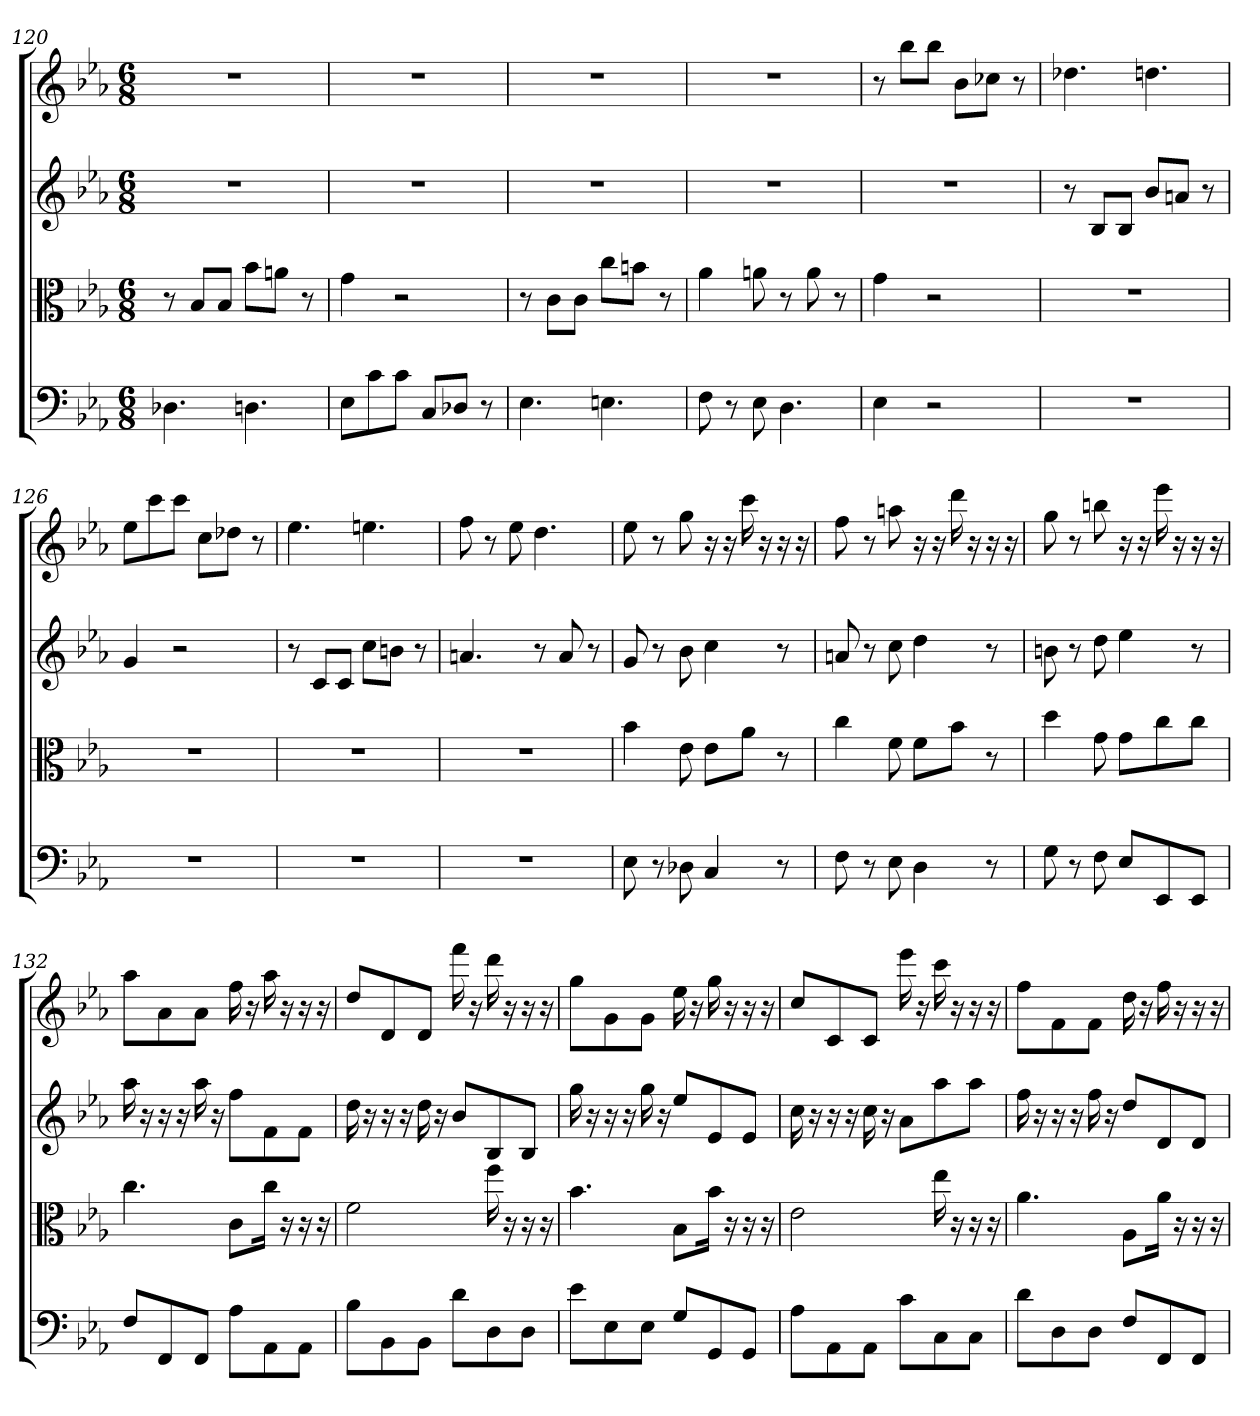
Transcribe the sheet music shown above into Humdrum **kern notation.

**kern	**kern	**kern	**kern
*part4	*part3	*part2	*part1
*staff4	*staff3	*staff2	*staff1
*clefF4	*clefC3	*clefG2	*clefG2
*k[b-e-a-]	*k[b-e-a-]	*k[b-e-a-]	*k[b-e-a-]
*E-:	*E-:	*E-:	*E-:
*M6/8	*M6/8	*M6/8	*M6/8
=120	=120	=120	=120
4.D-X	8r	2.r	2.r
.	8B-/L	.	.
.	8B-/J	.	.
4.Dn	8b-\L	.	.
.	8an\J	.	.
.	8r	.	.
=121	=121	=121	=121
8E-\L	4g	2.r	2.r
8c\	.	.	.
8c\J	2r	.	.
8C/L	.	.	.
8D-X/J	.	.	.
8r	.	.	.
=122	=122	=122	=122
4.E-	8r	2.r	2.r
.	8c\L	.	.
.	8c\J	.	.
4.En	8cc\L	.	.
.	8bn\J	.	.
.	8r	.	.
=123	=123	=123	=123
8F	4a-	2.r	2.r
8r	.	.	.
8E-	8an	.	.
4.D	8r	.	.
.	8a	.	.
.	8r	.	.
=124	=124	=124	=124
4E-	4g	2.r	8r
.	.	.	8bb-\L
2r	2r	.	8bb-\J
.	.	.	8b-\L
.	.	.	8cc-X\J
.	.	.	8r
=125	=125	=125	=125
2.r	2.r	8r	4.dd-X
.	.	8B-/L	.
.	.	8B-/J	.
.	.	8b-/L	4.ddn
.	.	8an/J	.
.	.	8r	.
=126	=126	=126	=126
2.r	2.r	4g	8ee-\L
.	.	.	8ccc\
.	.	2r	8ccc\J
.	.	.	8cc\L
.	.	.	8dd-X\J
.	.	.	8r
=127	=127	=127	=127
2.r	2.r	8r	4.ee-
.	.	8c/L	.
.	.	8c/J	.
.	.	8cc\L	4.een
.	.	8bn\J	.
.	.	8r	.
=128	=128	=128	=128
2.r	2.r	4.an	8ff
.	.	.	8r
.	.	.	8ee-
.	.	8r	4.dd
.	.	8a	.
.	.	8r	.
=129	=129	=129	=129
8E-	4b-	8g	8ee-
8r	.	8r	8r
8D-X	8e-	8b-	8gg
4C	8e-\L	4cc	16r
.	.	.	16r
.	8a-\J	.	16ccc
.	.	.	16r
8r	8r	8r	16r
.	.	.	16r
=130	=130	=130	=130
8F	4cc	8an	8ff
8r	.	8r	8r
8E-	8f	8cc	8aan
4D	8f\L	4dd	16r
.	.	.	16r
.	8b-\J	.	16ddd
.	.	.	16r
8r	8r	8r	16r
.	.	.	16r
=131	=131	=131	=131
8G	4dd	8bn	8gg
8r	.	8r	8r
8F	8g	8dd	8bbn
8E-/L	8g\L	4ee-	16r
.	.	.	16r
8EE-/	8cc\	.	16eee-
.	.	.	16r
8EE-/J	8cc\J	8r	16r
.	.	.	16r
=132	=132	=132	=132
8F/L	4.cc	16aa-	8aa-\L
.	.	16r	.
8FF/	.	16r	8a-\
.	.	16r	.
8FF/J	.	16aa-	8a-\J
.	.	16r	.
8A-\L	8c\L	8ff\L	16ff
.	.	.	16r
8AA-\	16cc\Jk	8f\	16aa-
.	16r	.	16r
8AA-\J	16r	8f\J	16r
.	16r	.	16r
=133	=133	=133	=133
8B-\L	2f	16dd	8dd/L
.	.	16r	.
8BB-\	.	16r	8d/
.	.	16r	.
8BB-\J	.	16dd	8d/J
.	.	16r	.
8d\L	.	8b-/L	16fff
.	.	.	16r
8D\	16ff	8B-/	16ddd
.	16r	.	16r
8D\J	16r	8B-/J	16r
.	16r	.	16r
=134	=134	=134	=134
8e-\L	4.b-	16gg	8gg\L
.	.	16r	.
8E-\	.	16r	8g\
.	.	16r	.
8E-\J	.	16gg	8g\J
.	.	16r	.
8G/L	8B-\L	8ee-/L	16ee-
.	.	.	16r
8GG/	16b-\Jk	8e-/	16gg
.	16r	.	16r
8GG/J	16r	8e-/J	16r
.	16r	.	16r
=135	=135	=135	=135
8A-\L	2e-	16cc	8cc/L
.	.	16r	.
8AA-\	.	16r	8c/
.	.	16r	.
8AA-\J	.	16cc	8c/J
.	.	16r	.
8c\L	.	8a-\L	16eee-
.	.	.	16r
8C\	16ee-	8aa-\	16ccc
.	16r	.	16r
8C\J	16r	8aa-\J	16r
.	16r	.	16r
=136	=136	=136	=136
8d\L	4.a-	16ff	8ff\L
.	.	16r	.
8D\	.	16r	8f\
.	.	16r	.
8D\J	.	16ff	8f\J
.	.	16r	.
8F/L	8A-\L	8dd/L	16dd
.	.	.	16r
8FF/	16a-\Jk	8d/	16ff
.	16r	.	16r
8FF/J	16r	8d/J	16r
.	16r	.	16r
=	=	=	=
*-	*-	*-	*-
